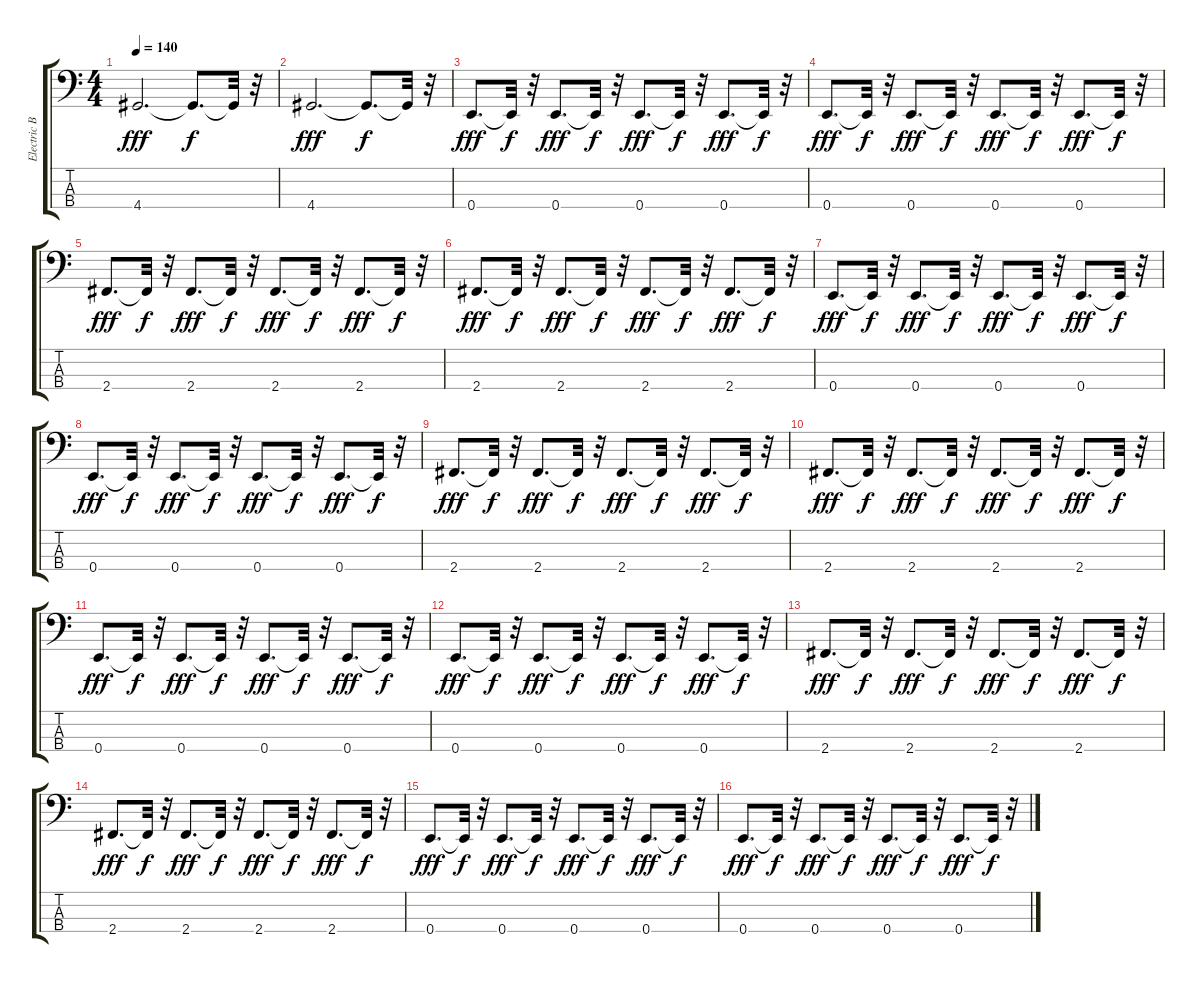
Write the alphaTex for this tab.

\track ("Electric Bass" "Electric B") {instrument electricbassfinger}
\staff {score tabs}
\tuning (G2 D2 A1 E1) {hide}
\ts (4 4)
\tempo 140
\clef f4
\ks c
4.4.2{d dy fff volume 13} 4.4{t}.8{d dy f} 4.4{t}.32 r.32 |
4.4.2{d dy fff volume 13} 4.4{t}.8{d dy f} 4.4{t}.32 r.32 |
0.4.8{d dy fff volume 13} 0.4{t}.32{dy f} r.32 0.4.8{d dy fff} 0.4{t}.32{dy f} r.32 0.4.8{d dy fff} 0.4{t}.32{dy f} r.32 0.4.8{d dy fff} 0.4{t}.32{dy f} r.32 |
0.4.8{d dy fff} 0.4{t}.32{dy f} r.32 0.4.8{d dy fff} 0.4{t}.32{dy f} r.32 0.4.8{d dy fff} 0.4{t}.32{dy f} r.32 0.4.8{d dy fff} 0.4{t}.32{dy f} r.32 |
2.4.8{d dy fff} 2.4{t}.32{dy f} r.32 2.4.8{d dy fff} 2.4{t}.32{dy f} r.32 2.4.8{d dy fff} 2.4{t}.32{dy f} r.32 2.4.8{d dy fff} 2.4{t}.32{dy f} r.32 |
2.4.8{d dy fff} 2.4{t}.32{dy f} r.32 2.4.8{d dy fff} 2.4{t}.32{dy f} r.32 2.4.8{d dy fff} 2.4{t}.32{dy f} r.32 2.4.8{d dy fff} 2.4{t}.32{dy f} r.32 |
0.4.8{d dy fff} 0.4{t}.32{dy f} r.32 0.4.8{d dy fff} 0.4{t}.32{dy f} r.32 0.4.8{d dy fff} 0.4{t}.32{dy f} r.32 0.4.8{d dy fff} 0.4{t}.32{dy f} r.32 |
0.4.8{d dy fff} 0.4{t}.32{dy f} r.32 0.4.8{d dy fff} 0.4{t}.32{dy f} r.32 0.4.8{d dy fff} 0.4{t}.32{dy f} r.32 0.4.8{d dy fff} 0.4{t}.32{dy f} r.32 |
2.4.8{d dy fff} 2.4{t}.32{dy f} r.32 2.4.8{d dy fff} 2.4{t}.32{dy f} r.32 2.4.8{d dy fff} 2.4{t}.32{dy f} r.32 2.4.8{d dy fff} 2.4{t}.32{dy f} r.32 |
2.4.8{d dy fff} 2.4{t}.32{dy f} r.32 2.4.8{d dy fff} 2.4{t}.32{dy f} r.32 2.4.8{d dy fff} 2.4{t}.32{dy f} r.32 2.4.8{d dy fff} 2.4{t}.32{dy f} r.32 |
0.4.8{d dy fff} 0.4{t}.32{dy f} r.32 0.4.8{d dy fff} 0.4{t}.32{dy f} r.32 0.4.8{d dy fff} 0.4{t}.32{dy f} r.32 0.4.8{d dy fff} 0.4{t}.32{dy f} r.32 |
0.4.8{d dy fff} 0.4{t}.32{dy f} r.32 0.4.8{d dy fff} 0.4{t}.32{dy f} r.32 0.4.8{d dy fff} 0.4{t}.32{dy f} r.32 0.4.8{d dy fff} 0.4{t}.32{dy f} r.32 |
2.4.8{d dy fff} 2.4{t}.32{dy f} r.32 2.4.8{d dy fff} 2.4{t}.32{dy f} r.32 2.4.8{d dy fff} 2.4{t}.32{dy f} r.32 2.4.8{d dy fff} 2.4{t}.32{dy f} r.32 |
2.4.8{d dy fff} 2.4{t}.32{dy f} r.32 2.4.8{d dy fff} 2.4{t}.32{dy f} r.32 2.4.8{d dy fff} 2.4{t}.32{dy f} r.32 2.4.8{d dy fff} 2.4{t}.32{dy f} r.32 |
0.4.8{d dy fff} 0.4{t}.32{dy f} r.32 0.4.8{d dy fff} 0.4{t}.32{dy f} r.32 0.4.8{d dy fff} 0.4{t}.32{dy f} r.32 0.4.8{d dy fff} 0.4{t}.32{dy f} r.32 |
0.4.8{d dy fff} 0.4{t}.32{dy f} r.32 0.4.8{d dy fff} 0.4{t}.32{dy f} r.32 0.4.8{d dy fff} 0.4{t}.32{dy f} r.32 0.4.8{d dy fff} 0.4{t}.32{dy f} r.32
